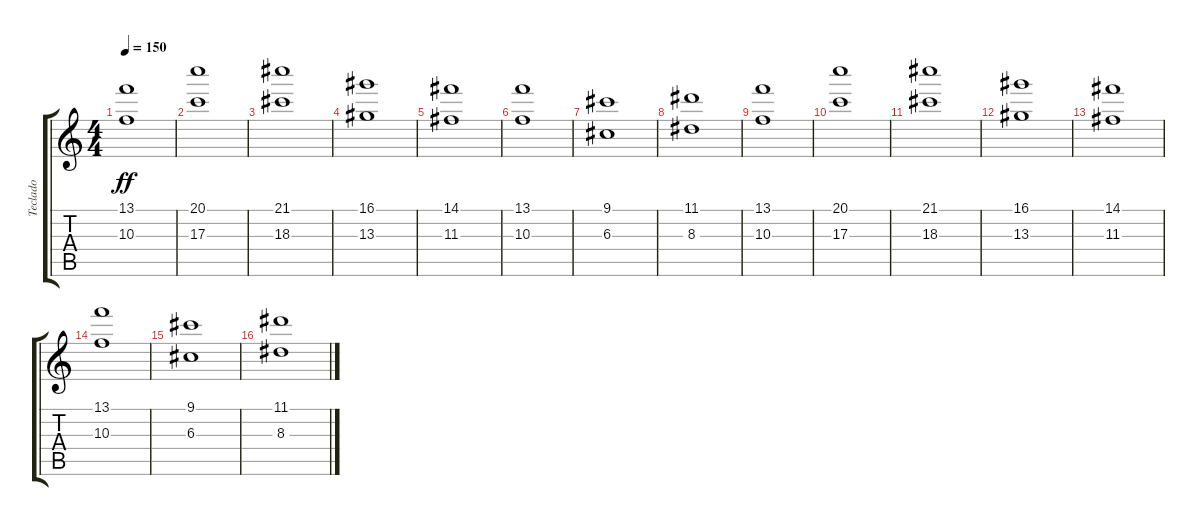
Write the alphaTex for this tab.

\track ("Teclado" "Teclado") {instrument stringensemble1}
\staff {score tabs}
\tuning (E5 B4 G4 D4 A3 E3) {hide}
\ts (4 4)
\tempo 150
\clef g2
\ks c
(13.1 10.3).1{dy ff} |
(20.1 17.3).1 |
(21.1 18.3).1 |
(16.1 13.3).1 |
(14.1 11.3).1 |
(13.1 10.3).1 |
(9.1 6.3).1 |
(11.1 8.3).1 |
(13.1 10.3).1 |
(20.1 17.3).1 |
(21.1 18.3).1 |
(16.1 13.3).1 |
(14.1 11.3).1 |
(13.1 10.3).1 |
(9.1 6.3).1 |
(11.1 8.3).1
